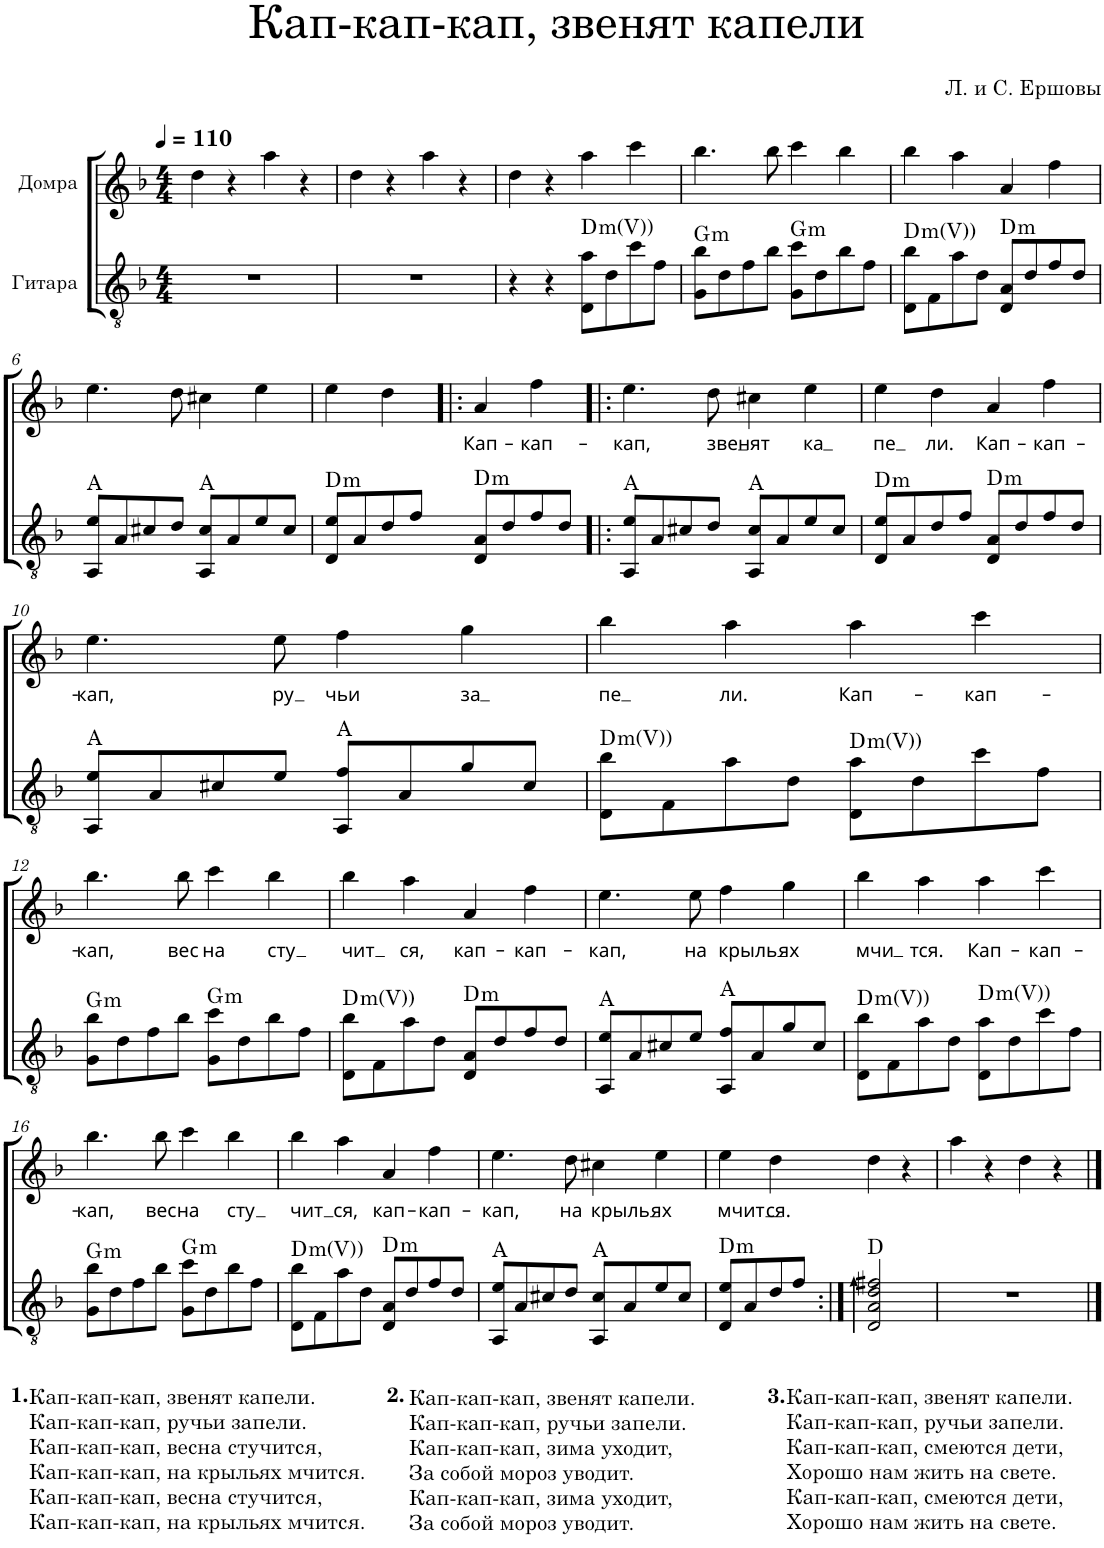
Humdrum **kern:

**kern	**harte	**kern	**text
*part2	*part2	*part1	*part1
*staff2	*	*staff1	*staff1
*I"Гитара	*	*I"Домра	*
*clefGv2	*	*clefG2	*
*k[b-]	*	*k[b-]	*
*M4/4	*	*M4/4	*
*MM110	*	*MM110	*
=1	=1	=1	=1
1r	.	4dd\	.
.	.	4r	.
.	.	4aa\	.
.	.	4r	.
=2	=2	=2	=2
1r	.	4dd\	.
.	.	4r	.
.	.	4aa\	.
.	.	4r	.
=3	=3	=3	=3
4r	.	4dd\	.
4r	.	4r	.
!	!LO:H:kt=m	!	!
8D\ 8a\L	D:min	4aa\	.
8d\	.	.	.
8cc\	.	4ccc\	.
8f\J	.	.	.
=4	=4	=4	=4
!	!LO:H:kt=m	!	!
8G\ 8b-\L	G:min	4.bb-\	.
8d\	.	.	.
8f\	.	.	.
8b-\J	.	8bb-\	.
!	!LO:H:kt=m	!	!
8G\ 8cc\L	G:min	4ccc\	.
8d\	.	.	.
8b-\	.	4bb-\	.
8f\J	.	.	.
=5	=5	=5	=5
!	!LO:H:kt=m	!	!
8D\ 8b-\L	D:min	4bb-\	.
8F\	.	.	.
8a\	.	4aa\	.
8d\J	.	.	.
!	!LO:H:kt=m	!	!
8D/ 8A/L	D:min	4a/	.
8d/	.	.	.
8f/	.	4ff\	.
8d/J	.	.	.
!!LO:LB:g=z
=6	=6	=6	=6
8AA/ 8e/L	A:maj	4.ee\	.
8A/	.	.	.
8c#X/	.	.	.
8d/J	.	8dd\	.
8AA/ 8c#/L	A:maj	4cc#X\	.
8A/	.	.	.
8e/	.	4ee\	.
8c#/J	.	.	.
=7	=7	=7	=7
!	!LO:H:kt=m	!	!
8D/ 8e/L	D:min	4ee\	.
8A/	.	.	.
8d/	.	4dd\	.
8f/J	.	.	.
!	!LO:H:kt=m	!	!LO:LY:b
8D/ 8A/L	D:min	4a/	Кап-
8d/	.	.	.
!	!	!	!LO:LY:b
8f/	.	4ff\	-кап-
8d/J	.	.	.
=8!|:	=8!|:	=8!|:	=8!|:
!	!	!	!LO:LY:b
8AA/ 8e/L	A:maj	4.ee\	-кап,
8A/	.	.	.
8c#X/	.	.	.
!	!	!	!LO:LY:b
8d/J	.	8dd\	зве
!	!	!	!LO:LY:b
8AA/ 8c#/L	A:maj	4cc#X\	нят
8A/	.	.	.
!	!	!	!LO:LY:b
8e/	.	4ee\	ка
8c#/J	.	.	.
=9	=9	=9	=9
!	!LO:H:kt=m	!	!LO:LY:b
8D/ 8e/L	D:min	4ee\	пе
8A/	.	.	.
!	!	!	!LO:LY:b
8d/	.	4dd\	ли.
8f/J	.	.	.
!	!LO:H:kt=m	!	!LO:LY:b
8D/ 8A/L	D:min	4a/	Кап-
8d/	.	.	.
!	!	!	!LO:LY:b
8f/	.	4ff\	-кап-
8d/J	.	.	.
!!LO:LB:g=z
=10	=10	=10	=10
!	!	!	!LO:LY:b
8AA/ 8e/L	A:maj	4.ee\	-кап,
8A/	.	.	.
8c#X/	.	.	.
!	!	!	!LO:LY:b
8e/J	.	8ee\	ру
!	!	!	!LO:LY:b
8AA/ 8f/L	A:maj	4ff\	чьи
8A/	.	.	.
!	!	!	!LO:LY:b
8g/	.	4gg\	за
8c#/J	.	.	.
=11	=11	=11	=11
!	!LO:H:kt=m	!	!LO:LY:b
8D\ 8b-\L	D:min	4bb-\	пе
8F\	.	.	.
!	!	!	!LO:LY:b
8a\	.	4aa\	ли.
8d\J	.	.	.
!	!LO:H:kt=m	!	!LO:LY:b
8D\ 8a\L	D:min	4aa\	Кап-
8d\	.	.	.
!	!	!	!LO:LY:b
8cc\	.	4ccc\	-кап-
8f\J	.	.	.
!!LO:LB:g=z
=12	=12	=12	=12
!	!LO:H:kt=m	!	!LO:LY:b
8G\ 8b-\L	G:min	4.bb-\	-кап,
8d\	.	.	.
8f\	.	.	.
!	!	!	!LO:LY:b
8b-\J	.	8bb-\	-вес
!	!LO:H:kt=m	!	!LO:LY:b
8G\ 8cc\L	G:min	4ccc\	на
8d\	.	.	.
!	!	!	!LO:LY:b
8b-\	.	4bb-\	сту
8f\J	.	.	.
=13	=13	=13	=13
!	!LO:H:kt=m	!	!LO:LY:b
8D\ 8b-\L	D:min	4bb-\	чит
8F\	.	.	.
!	!	!	!LO:LY:b
8a\	.	4aa\	ся,
8d\J	.	.	.
!	!LO:H:kt=m	!	!LO:LY:b
8D/ 8A/L	D:min	4a/	кап-
8d/	.	.	.
!	!	!	!LO:LY:b
8f/	.	4ff\	-кап-
8d/J	.	.	.
=14	=14	=14	=14
!	!	!	!LO:LY:b
8AA/ 8e/L	A:maj	4.ee\	-кап,
8A/	.	.	.
8c#X/	.	.	.
!	!	!	!LO:LY:b
8e/J	.	8ee\	на
!	!	!	!LO:LY:b
8AA/ 8f/L	A:maj	4ff\	крыль
8A/	.	.	.
!	!	!	!LO:LY:b
8g/	.	4gg\	ях
8c#/J	.	.	.
=15	=15	=15	=15
!	!LO:H:kt=m	!	!LO:LY:b
8D\ 8b-\L	D:min	4bb-\	мчи
8F\	.	.	.
!	!	!	!LO:LY:b
8a\	.	4aa\	тся.
8d\J	.	.	.
!	!LO:H:kt=m	!	!LO:LY:b
8D\ 8a\L	D:min	4aa\	Кап-
8d\	.	.	.
!	!	!	!LO:LY:b
8cc\	.	4ccc\	-кап-
8f\J	.	.	.
!!LO:LB:g=z
=16	=16	=16	=16
!	!LO:H:kt=m	!	!LO:LY:b
8G\ 8b-\L	G:min	4.bb-\	-кап,
8d\	.	.	.
8f\	.	.	.
!	!	!	!LO:LY:b
8b-\J	.	8bb-\	-вес
!	!LO:H:kt=m	!	!LO:LY:b
8G\ 8cc\L	G:min	4ccc\	на
8d\	.	.	.
!	!	!	!LO:LY:b
8b-\	.	4bb-\	сту
8f\J	.	.	.
=17	=17	=17	=17
!	!LO:H:kt=m	!	!LO:LY:b
8D\ 8b-\L	D:min	4bb-\	чит
8F\	.	.	.
!	!	!	!LO:LY:b
8a\	.	4aa\	ся,
8d\J	.	.	.
!	!LO:H:kt=m	!	!LO:LY:b
8D/ 8A/L	D:min	4a/	кап-
8d/	.	.	.
!	!	!	!LO:LY:b
8f/	.	4ff\	-кап-
8d/J	.	.	.
=18	=18	=18	=18
!	!	!	!LO:LY:b
8AA/ 8e/L	A:maj	4.ee\	-кап,
8A/	.	.	.
8c#X/	.	.	.
!	!	!	!LO:LY:b
8d/J	.	8dd\	на
!	!	!	!LO:LY:b
8AA/ 8c#/L	A:maj	4cc#X\	крыль
8A/	.	.	.
!	!	!	!LO:LY:b
8e/	.	4ee\	ях
8c#/J	.	.	.
=19	=19	=19	=19
!	!LO:H:kt=m	!	!LO:LY:b
8D/ 8e/L	D:min	4ee\	мчит
8A/	.	.	.
!	!	!	!LO:LY:b
8d/	.	4dd\	ся.
8f/J	.	.	.
2D/: 2A/: 2d/: 2f#X/:	D:maj	4dd\	.
.	.	4r	.
=20	=20	=20	=20
1r	.	4aa\	.
.	.	4r	.
.	.	4dd\	.
.	.	4r	.
==	==	==	==
*-	*-	*-	*-
